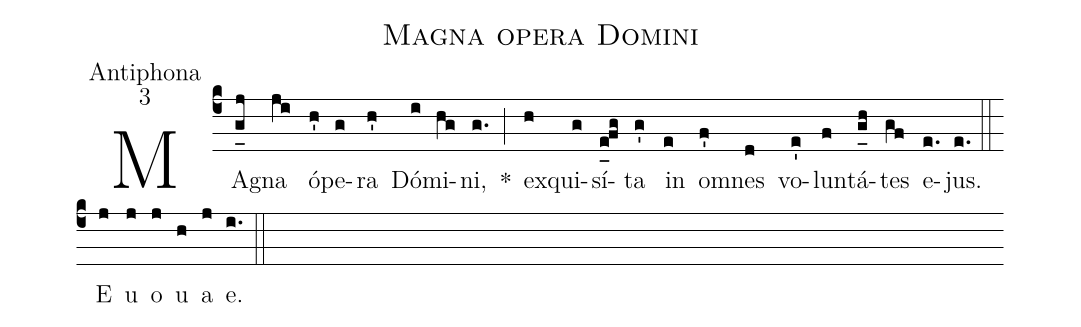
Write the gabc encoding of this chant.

name:Magna opera Domini;
office-part:Antiphona;
mode:3;
%%
(c4) MA(g_[uh:l]j)gna(ji) ó(h')pe(g)ra(h') Dó(i)mi(hg)ni,(g.) *(;) ex(h)qui(g)sí(e_0[uh:l]fg)ta(g') in(e) o(f')mnes(d) vo(e')lun(f)tá(g_[uh:l]h)tes(gf) e(e.)jus.(e.) (::) <eu>E(j) u(j) o(j) u(h) a(j) e.</eu>(i.) (::)
